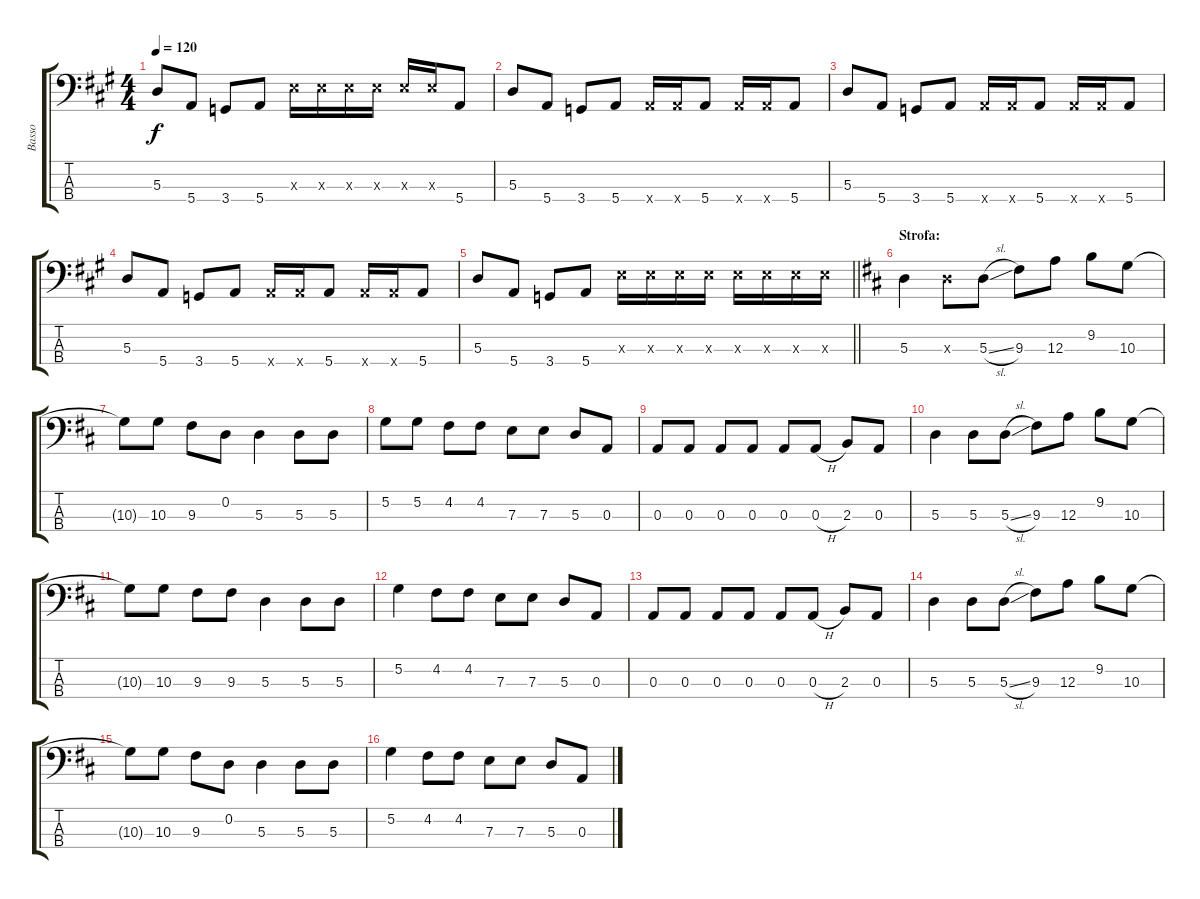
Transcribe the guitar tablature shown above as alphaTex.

\track ("Basso" "Basso") {instrument electricbasspick}
\staff {score tabs}
\tuning (G2 D2 A1 E1) {hide}
\ts (4 4)
\tempo 120
\clef f4
\ks a
5.3.8{dy f} 5.4.8 3.4.8 5.4.8 7.3{x}.16 7.3{x}.16 7.3{x}.16 7.3{x}.16 7.3{x}.16 7.3{x}.16 5.4.8 |
5.3.8 5.4.8 3.4.8 5.4.8 5.4{x}.16 5.4{x}.16 5.4.8 5.4{x}.16 5.4{x}.16 5.4.8 |
5.3.8 5.4.8 3.4.8 5.4.8 5.4{x}.16 5.4{x}.16 5.4.8 5.4{x}.16 5.4{x}.16 5.4.8 |
5.3.8 5.4.8 3.4.8 5.4.8 5.4{x}.16 5.4{x}.16 5.4.8 5.4{x}.16 5.4{x}.16 5.4.8 |
\barLineRight lightlight
5.3.8 5.4.8 3.4.8 5.4.8 7.3{x}.16 7.3{x}.16 7.3{x}.16 7.3{x}.16 7.3{x}.16 7.3{x}.16 7.3{x}.16 7.3{x}.16 |
\section ("" "Strofa:")
\ks d
5.3.4 5.3{x}.8 5.3{sl}.8 9.3.8 12.3.8 9.2.8 10.3.8 |
10.3{t}.8 10.3.8 9.3.8 0.2.8 5.3.4 5.3.8 5.3.8 |
5.2.8 5.2.8 4.2.8 4.2.8 7.3.8 7.3.8 5.3.8 0.3.8 |
0.3.8 0.3.8 0.3.8 0.3.8 0.3.8 0.3{h}.8 2.3.8 0.3.8 |
5.3.4 5.3.8 5.3{sl}.8 9.3.8 12.3.8 9.2.8 10.3.8 |
10.3{t}.8 10.3.8 9.3.8 9.3.8 5.3.4 5.3.8 5.3.8 |
5.2.4 4.2.8 4.2.8 7.3.8 7.3.8 5.3.8 0.3.8 |
0.3.8 0.3.8 0.3.8 0.3.8 0.3.8 0.3{h}.8 2.3.8 0.3.8 |
5.3.4 5.3.8 5.3{sl}.8 9.3.8 12.3.8 9.2.8 10.3.8 |
10.3{t}.8 10.3.8 9.3.8 0.2.8 5.3.4 5.3.8 5.3.8 |
5.2.4 4.2.8 4.2.8 7.3.8 7.3.8 5.3.8 0.3.8
